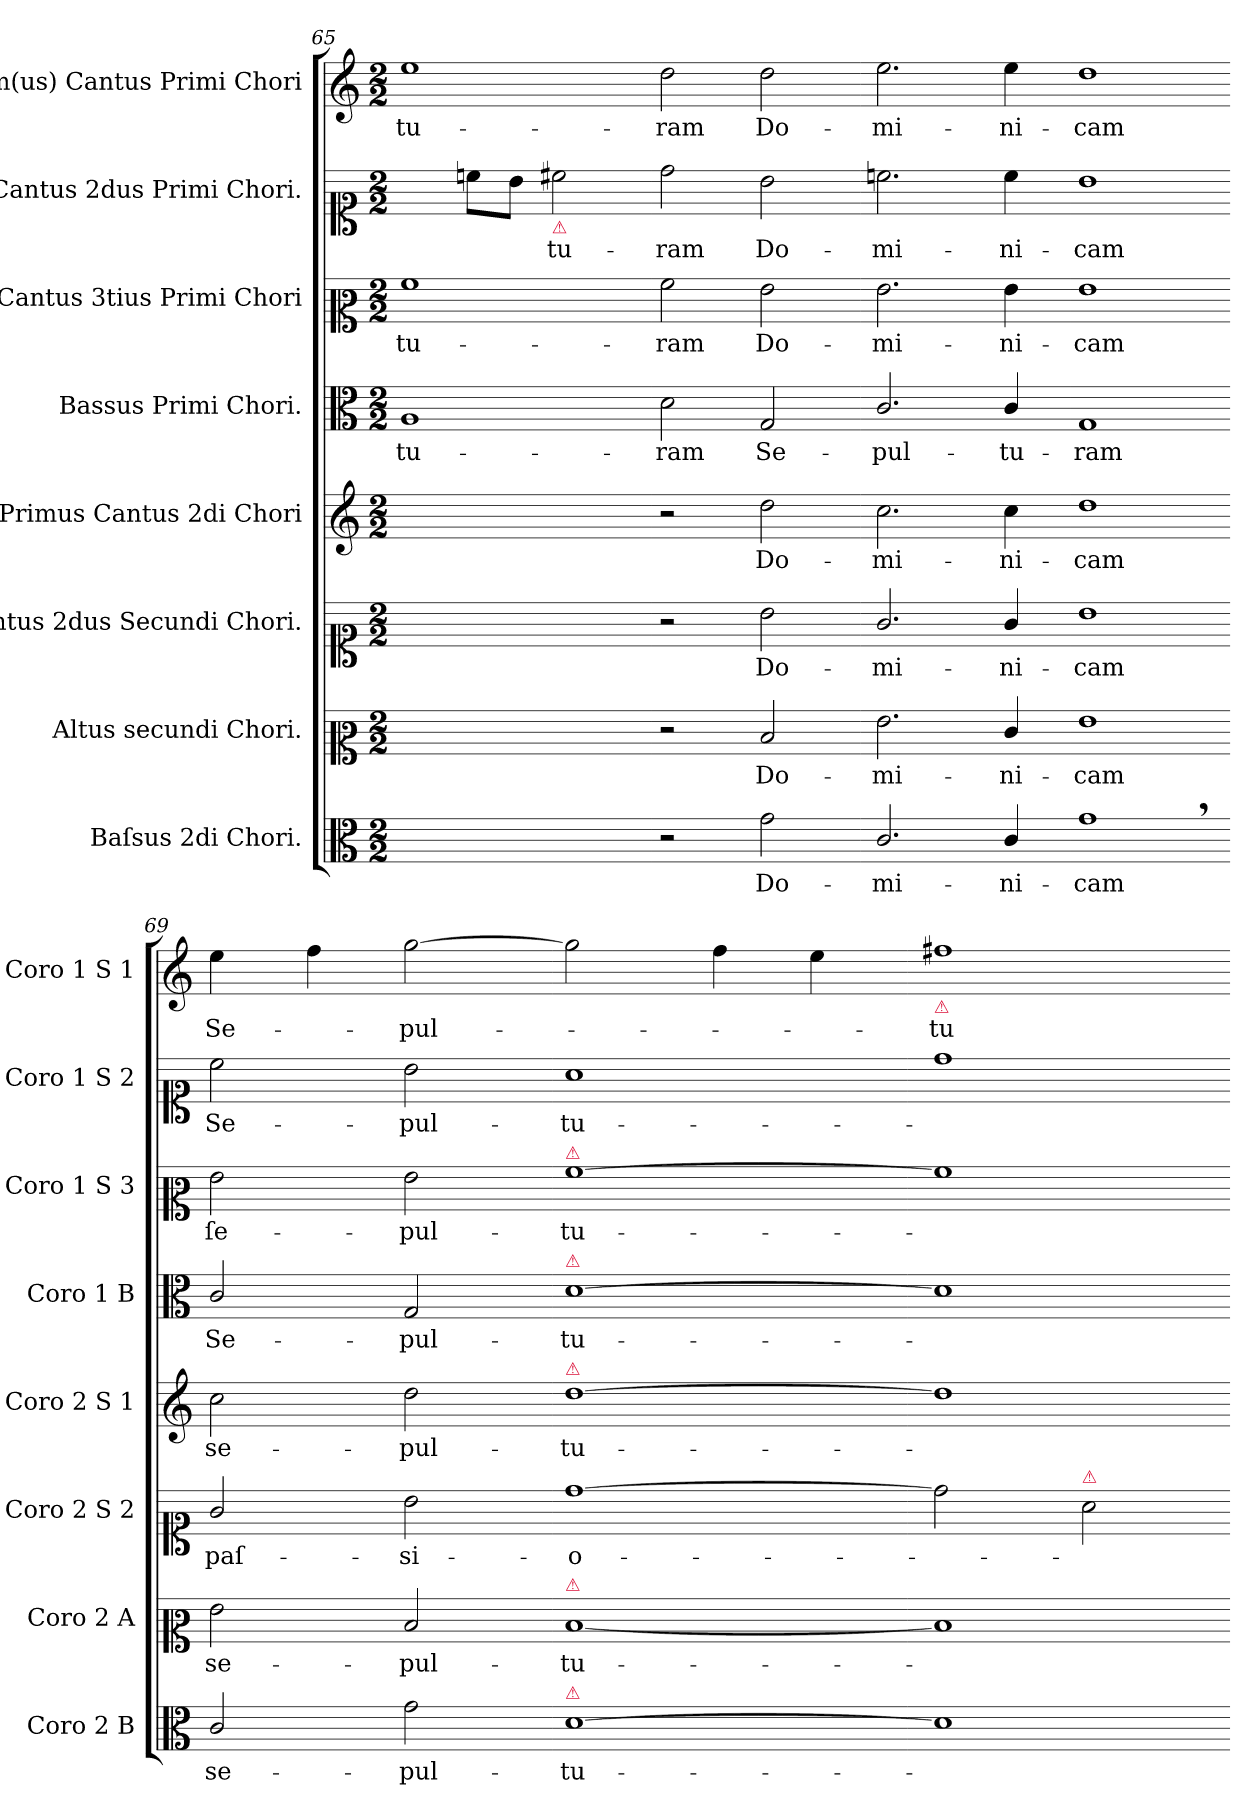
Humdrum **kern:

**kern	**text	**kern	**text	**kern	**text	**kern	**text	**kern	**text	**kern	**text	**kern	**text	**kern	**text
*part8	*part8	*part7	*part7	*part6	*part6	*part5	*part5	*part4	*part4	*part3	*part3	*part2	*part2	*part1	*part1
*staff8	*staff8	*staff7	*staff7	*staff6	*staff6	*staff5	*staff5	*staff4	*staff4	*staff3	*staff3	*staff2	*staff2	*staff1	*staff1
*I"Baſsus 2di Chori.	*	*I"Altus secundi Chori.	*	*I"Cantus 2dus Secundi Chori.	*	*I"Primus Cantus 2di Chori	*	*I"Bassus Primi Chori.	*	*I"Cantus 3tius Primi Chori	*	*I"Cantus 2dus Primi Chori.	*	*I"Im(us) Cantus Primi Chori	*
*I'Coro 2 B	*	*I'Coro 2 A	*	*I'Coro 2 S 2	*	*I'Coro 2 S 1	*	*I'Coro 1 B	*	*I'Coro 1 S 3	*	*I'Coro 1 S 2	*	*I'Coro 1 S 1	*
*clefC3	*	*clefC2	*	*clefC1	*	*clefG2	*	*clefC3	*	*clefC2	*	*clefC1	*	*clefG2	*
*k[]	*	*k[]	*	*k[]	*	*k[]	*	*k[]	*	*k[]	*	*k[]	*	*k[]	*
*M2/2	*	*M2/2	*	*M2/2	*	*M2/2	*	*M2/2	*	*M2/2	*	*M2/2	*	*M2/2	*
=65	=65	=65	=65	=65	=65	=65	=65	=65	=65	=65	=65	=65	=65	=65	=65
1ryy	.	1ryy	.	1ryy	.	1ryy	.	1A	-tu-	1a	-tu-	4ryy	.	1ee	-tu-
.	.	.	.	.	.	.	.	.	.	.	.	8ccn\L	.	.	.
.	.	.	.	.	.	.	.	.	.	.	.	8b\J	.	.	.
!	!	!	!	!	!	!	!	!	!	!	!	!LO:TX:b:color=crimson:t=⚠	!	!	!
.	.	.	.	.	.	.	.	.	.	.	.	2cc#X\	-tu-	.	.
=66-	=66-	=66-	=66-	=66-	=66-	=66-	=66-	=66-	=66-	=66-	=66-	=66-	=66-	=66-	=66-
2r	.	2r	.	2r	.	2r	.	2d\	-ram	2a\	-ram	2dd\	-ram	2dd\	-ram
2g\	Do-	2d/	Do-	2b\	Do-	2dd\	Do-	2G/	Se-	2g\	Do-	2b\	Do-	2dd\	Do-
=67-	=67-	=67-	=67-	=67-	=67-	=67-	=67-	=67-	=67-	=67-	=67-	=67-	=67-	=67-	=67-
2.c/	-mi-	2.g\	-mi-	2.g/	-mi-	2.cc\	-mi-	2.c/	-pul-	2.g\	-mi-	2.ccn\	-mi-	2.ee\	-mi-
4c/	-ni-	4e/	-ni-	4g/	-ni-	4cc\	-ni-	4c/	-tu-	4g\	-ni-	4cc\	-ni-	4ee\	-ni-
=68-	=68-	=68-	=68-	=68-	=68-	=68-	=68-	=68-	=68-	=68-	=68-	=68-	=68-	=68-	=68-
1g,<	-cam	1g	-cam	1b	-cam	1dd	-cam	1G	-ram	1g	-cam	1b	-cam	1dd	-cam
=69-	=69-	=69-	=69-	=69-	=69-	=69-	=69-	=69-	=69-	=69-	=69-	=69-	=69-	=69-	=69-
2c/	se-	2g\	se-	2g/	paſ-	2cc\	se-	2c/	Se-	2g\	ſe-	2cc\	Se-	4ee\	Se-
.	.	.	.	.	.	.	.	.	.	.	.	.	.	4ff\	.
2g\	-pul-	2d/	-pul-	2b\	-si-	2dd\	-pul-	2G/	-pul-	2g\	-pul-	2b\	-pul-	[2gg\	-pul-
=70-	=70-	=70-	=70-	=70-	=70-	=70-	=70-	=70-	=70-	=70-	=70-	=70-	=70-	=70-	=70-
!	!	!	!	!	!	!	!	!	!	!LO:TX:a:color=crimson:t=⚠	!	!	!	!	!
!	!	!	!	!	!	!	!	!LO:TX:a:color=crimson:t=⚠	!	!	!	!	!	!	!
!	!	!	!	!	!	!LO:TX:a:color=crimson:t=⚠	!	!	!	!	!	!	!	!	!
!	!	!LO:TX:a:color=crimson:t=⚠	!	!	!	!	!	!	!	!	!	!	!	!	!
!LO:TX:a:color=crimson:t=⚠	!	!	!	!	!	!	!	!	!	!	!	!	!	!	!
[1d	-tu-	[1d	-tu-	[1dd	-o-	[1dd	-tu-	[1d	-tu-	[1a	-tu-	1a	-tu-	2gg\]	.
.	.	.	.	.	.	.	.	.	.	.	.	.	.	4ff\	.
.	.	.	.	.	.	.	.	.	.	.	.	.	.	4ee\	.
=71-	=71-	=71-	=71-	=71-	=71-	=71-	=71-	=71-	=71-	=71-	=71-	=71-	=71-	=71-	=71-
!	!	!	!	!	!	!	!	!	!	!	!	!	!	!LO:TX:b:color=crimson:t=⚠	!
1d]	.	1d]	.	2dd]	.	1dd]	.	1d]	.	1a]	.	1dd	.	1ff#X	-tu-
!	!	!	!	!LO:TX:a:color=crimson:t=⚠	!	!	!	!	!	!	!	!	!	!	!
.	.	.	.	2a\	.	.	.	.	.	.	.	.	.	.	.
=-	=-	=-	=-	=-	=-	=-	=-	=-	=-	=-	=-	=-	=-	=-	=-
*-	*-	*-	*-	*-	*-	*-	*-	*-	*-	*-	*-	*-	*-	*-	*-
